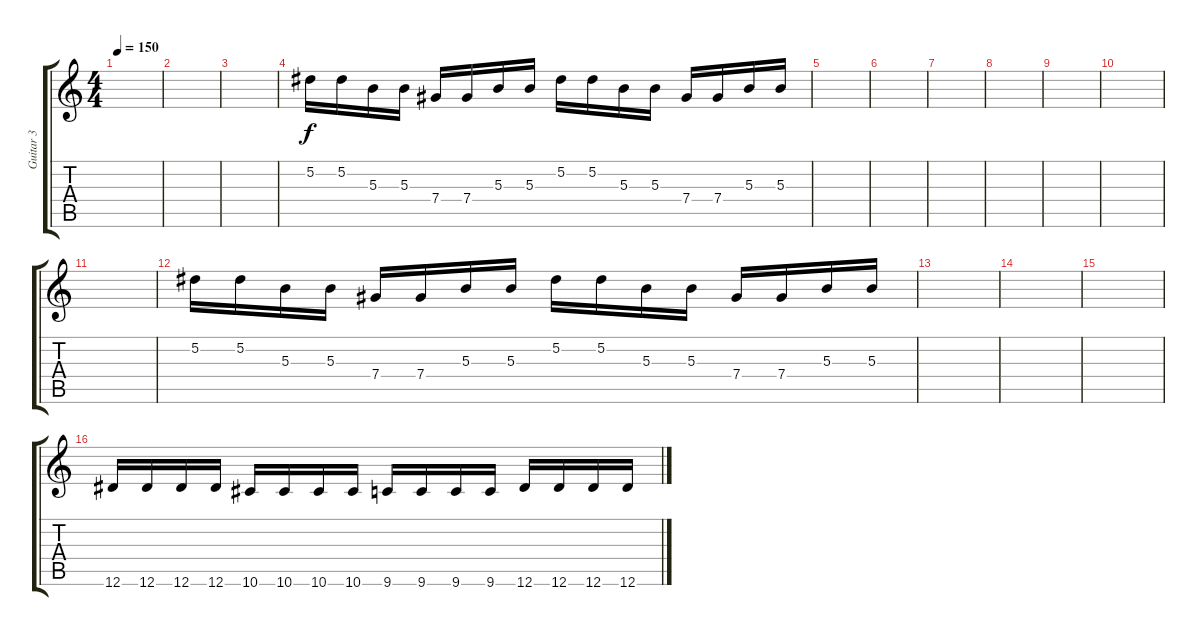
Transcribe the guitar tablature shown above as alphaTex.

\track ("Guitar 3" "Guitar 3") {instrument distortionguitar}
\staff {score tabs}
\tuning (Eb4 Bb3 Gb3 Db3 Ab2 Eb2) {hide}
\ts (4 4)
\tempo 150
\clef g2
\ks c
|
|
|
5.2.16{volume 16 instrument distortionguitar} 5.2.16 5.3.16 5.3.16 7.4.16 7.4.16 5.3.16 5.3.16 5.2.16 5.2.16 5.3.16 5.3.16 7.4.16 7.4.16 5.3.16 5.3.16 |
|
|
|
|
|
|
|
5.2.16{volume 16 instrument distortionguitar} 5.2.16 5.3.16 5.3.16 7.4.16 7.4.16 5.3.16 5.3.16 5.2.16 5.2.16 5.3.16 5.3.16 7.4.16 7.4.16 5.3.16 5.3.16 |
|
|
|
12.6.16 12.6.16 12.6.16 12.6.16 10.6.16 10.6.16 10.6.16 10.6.16 9.6.16 9.6.16 9.6.16 9.6.16 12.6.16 12.6.16 12.6.16 12.6.16
